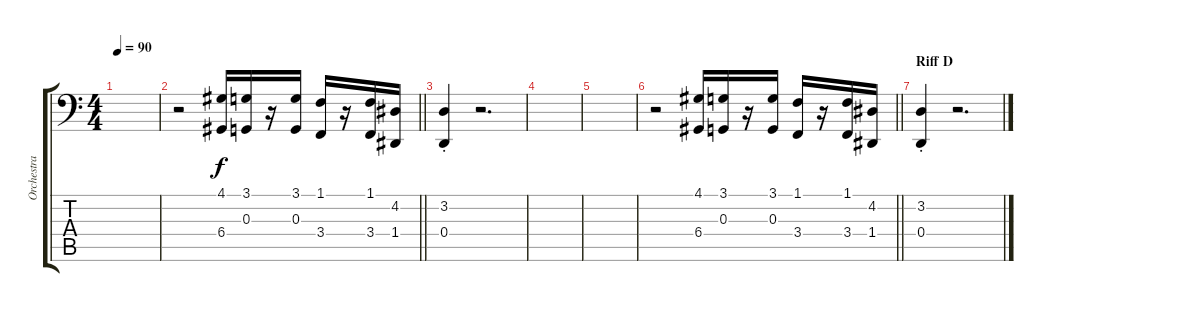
\track ("Orchestra - Brass" "Orchestra ") {instrument brasssection}
\staff {score tabs}
\tuning (E3 B2 G2 D2 A1 E1) {hide}
\ts (4 4)
\tempo 90
\clef f4
\ks c
|
\barLineRight lightlight
r.2 (4.1 6.4).16 (3.1 0.3).16 r.16 (3.1 0.3).16 (1.1 3.4).16 r.16 (1.1 3.4).16 (4.2 1.4).16 |
(3.2{st} 0.4{st}).4 r.2{d} |
|
|
\barLineRight lightlight
r.2 (4.1 6.4).16 (3.1 0.3).16 r.16 (3.1 0.3).16 (1.1 3.4).16 r.16 (1.1 3.4).16 (4.2 1.4).16 |
\section ("" "Riff D")
(3.2{st} 0.4{st}).4 r.2{d}
